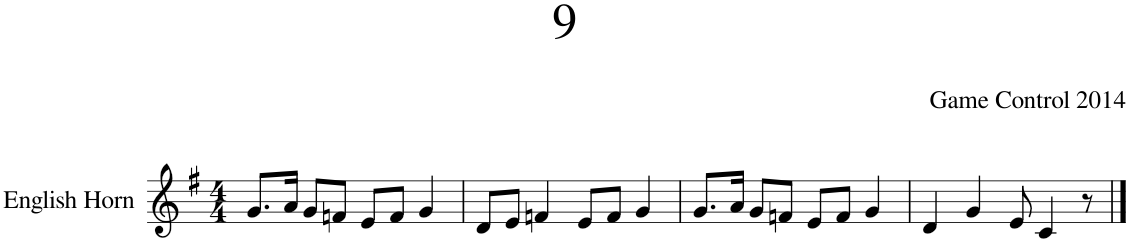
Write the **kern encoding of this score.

**kern
*part1
*staff1
*I"English Horn
*I'E. Hn.
*clefG2
*Trd4c7
*k[f#]
*M4/4
=1
8.g/L
16a/Jk
8g/L
8fn/J
8e/L
8f/J
4g/
=2
8d/L
8e/J
4fn/
8e/L
8f/J
4g/
=3
8.g/L
16a/Jk
8g/L
8fn/J
8e/L
8f/J
4g/
=4
4d/
4g/
8e/
4c/
8r
==
*-
